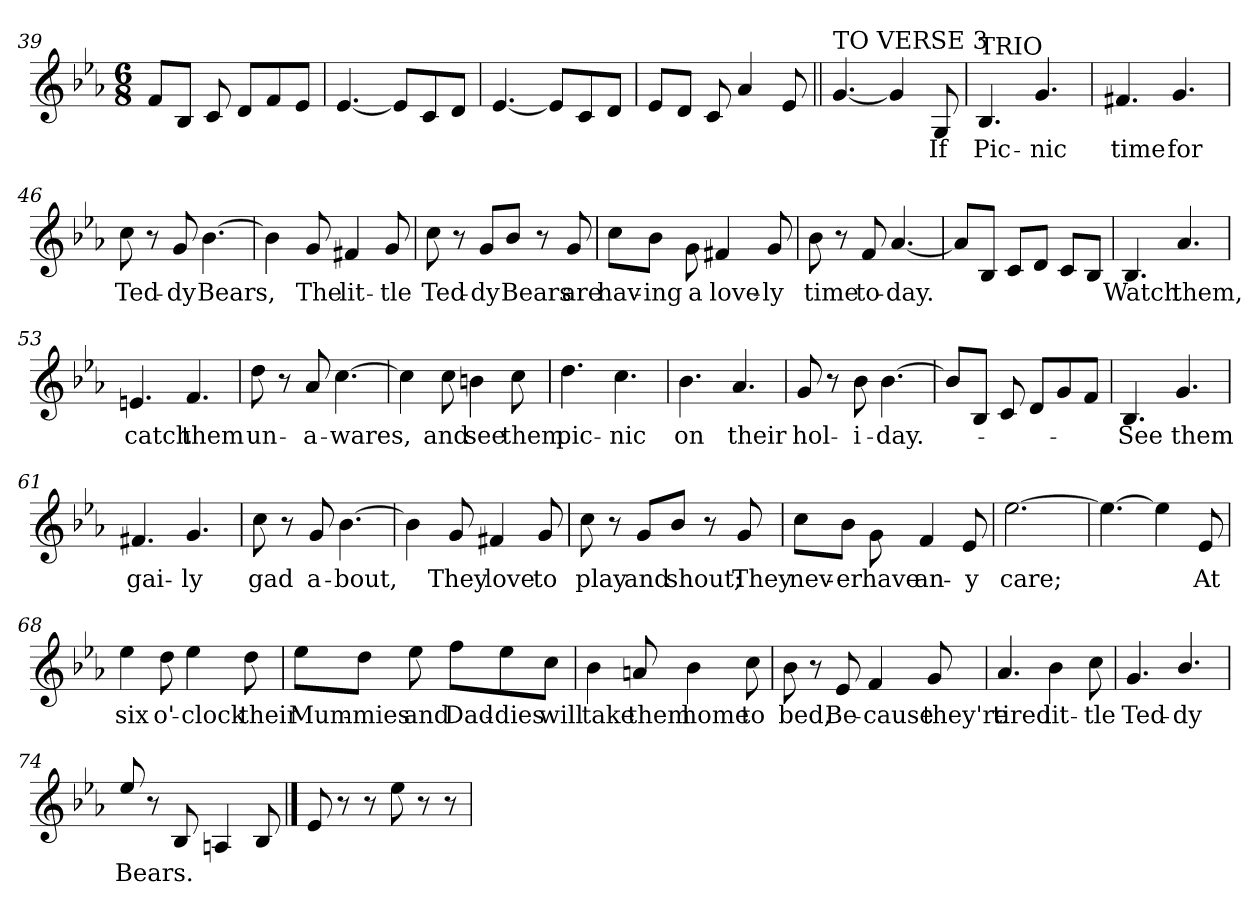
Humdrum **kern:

**kern	**text
*part1	*part1
*staff1	*staff1
!!LO:PB:g=z
*clefG2	*
*k[b-e-a-]	*
*E-:	*
*M6/8	*
=39	=39
8f/L	.
8B-/J	.
8c/	.
8d/L	.
8f/	.
8e-/J	.
=40	=40
[4.e-/	.
8e-/L]	.
8c/	.
8d/J	.
=41	=41
[4.e-/	.
8e-/L]	.
8c/	.
8d/J	.
=42	=42
8e-/L	.
8d/J	.
8c/	.
4a-/	.
8e-/	.
=43||	=43||
!LO:TX:a:t=TO VERSE 3	!
[4.g/	.
4g/]	.
8G/	If
!!LO:LB:g=z
=44	=44
!LO:TX:a:t=TRIO	!
4.B-/	Pic-
4.g/	-nic
=45	=45
4.f#X/	time
4.g/	for
=46	=46
8cc\	Ted-
8r	.
8g/	-dy
[4.b-\	Bears,
=47	=47
4b-\]	.
8g/	The
4f#X/	lit-
8g/	-tle
=48	=48
8cc\	Ted-
8r	.
8g/L	-dy
8b-/J	Bears
8r	.
8g/	are
=49	=49
8cc\L	hav-
8b-\J	-ing
8g\	a
4f#X/	love-
8g/	-ly
!!LO:LB:g=z
=50	=50
8b-\	time
8r	.
8f/	to-
[4.a-/	-day.
=51	=51
8a-/L]	.
8B-/J	.
8c/L	.
8d/J	.
8c/L	.
8B-/J	.
=52	=52
4.B-/	Watch
4.a-/	them,
=53	=53
4.en/	catch
4.f/	them
=54	=54
8dd\	un-
8r	.
8a-/	-a-
[4.cc\	-wares,
=55	=55
4cc\]	.
8cc\	and
4bn\	see
8cc\	them
=56	=56
4.dd\	pic-
4.cc\	-nic
!!LO:LB:g=z
=57	=57
4.b-\	on
4.a-/	their
=58	=58
8g/	hol-
8r	.
8b-\	-i-
[4.b-\	-day.-
=59	=59
8b-/L]	.
8B-/J	.
8c/	.
8d/L	.
8g/	.
8f/J	.
=60	=60
4.B-/	See
4.g/	them
=61	=61
4.f#X/	gai-
4.g/	-ly
=62	=62
8cc\	gad
8r	.
8g/	a-
[4.b-\	-bout,
!!LO:LB:g=z
=63	=63
4b-\]	.
8g/	They
4f#X/	love
8g/	to
=64	=64
8cc\	play
8r	.
8g/L	and
8b-/J	shout;
8r	.
8g/	They
=65	=65
8cc\L	nev-
8b-\J	-er
8g\	have
4f/	an-
8e-/	-y
=66	=66
[2.ee-\	care;
=67	=67
4.ee-\_	.
4ee-\]	.
8e-/	At
!!LO:LB:g=z
=68	=68
4ee-\	six
8dd\	o'-
4ee-\	-clock
8dd\	their
=69	=69
8ee-\L	Mum-
8dd\J	-mies
8ee-\	and
8ff\L	Dad-
8ee-\	-dies
8cc\J	will
=70	=70
4b-\	take
8an/	them
4b-\	home
8cc\	to
=71	=71
8b-\	bed,
8r	.
8e-/	Be-
4f/	-cause
8g/	they're
!!LO:LB:g=z
=72	=72
4.a-/	tired
4b-\	lit-
8cc\	-tle
=73	=73
4.g/	Ted-
4.b-/	-dy
=74	=74
8ee-/	Bears.
8r	.
8B-/	.
4An/	.
8B-/	.
==75	==75
8e-/	.
8r	.
8r	.
8ee-\	.
8r	.
8r	.
=	=
*-	*-
